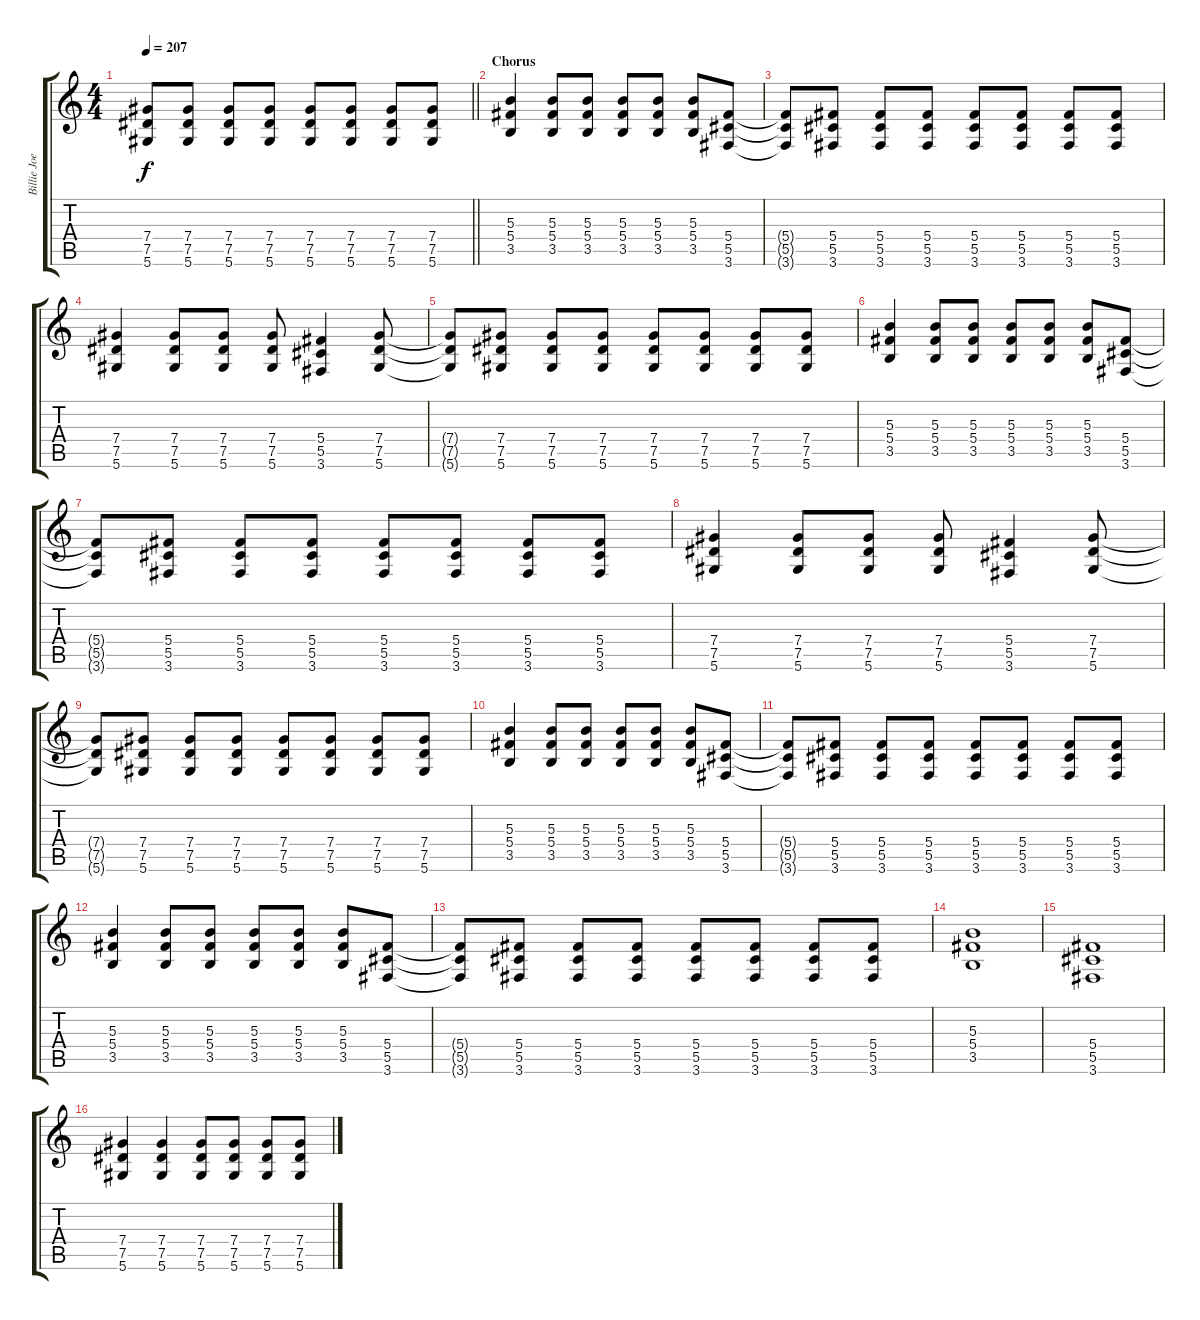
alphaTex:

\track ("Billie Joe Armstrong - Guitar" "Billie Joe") {instrument distortionguitar}
\staff {score tabs}
\tuning (Eb4 Bb3 Gb3 Db3 Ab2 Eb2) {hide}
\ts (4 4)
\tempo 207
\clef g2
\barLineRight lightlight
\ks c
(7.4{t} 7.5{t} 5.6{t}).8{dy f} (7.4 7.5 5.6).8 (7.4 7.5 5.6).8 (7.4 7.5 5.6).8 (7.4 7.5 5.6).8 (7.4 7.5 5.6).8 (7.4 7.5 5.6).8 (7.4 7.5 5.6).8 |
\section ("" "Chorus")
(5.3 5.4 3.5).4 (5.3 5.4 3.5).8 (5.3 5.4 3.5).8 (5.3 5.4 3.5).8 (5.3 5.4 3.5).8 (5.3 5.4 3.5).8 (5.4 5.5 3.6).8 |
(5.4{t} 5.5{t} 3.6{t}).8 (5.4 5.5 3.6).8 (5.4 5.5 3.6).8 (5.4 5.5 3.6).8 (5.4 5.5 3.6).8 (5.4 5.5 3.6).8 (5.4 5.5 3.6).8 (5.4 5.5 3.6).8 |
(7.4 7.5 5.6).4 (7.4 7.5 5.6).8 (7.4 7.5 5.6).8 (7.4 7.5 5.6).8 (5.4 5.5 3.6).4 (7.4 7.5 5.6).8 |
(7.4{t} 7.5{t} 5.6{t}).8 (7.4 7.5 5.6).8 (7.4 7.5 5.6).8 (7.4 7.5 5.6).8 (7.4 7.5 5.6).8 (7.4 7.5 5.6).8 (7.4 7.5 5.6).8 (7.4 7.5 5.6).8 |
(5.3 5.4 3.5).4 (5.3 5.4 3.5).8 (5.3 5.4 3.5).8 (5.3 5.4 3.5).8 (5.3 5.4 3.5).8 (5.3 5.4 3.5).8 (5.4 5.5 3.6).8 |
(5.4{t} 5.5{t} 3.6{t}).8 (5.4 5.5 3.6).8 (5.4 5.5 3.6).8 (5.4 5.5 3.6).8 (5.4 5.5 3.6).8 (5.4 5.5 3.6).8 (5.4 5.5 3.6).8 (5.4 5.5 3.6).8 |
(7.4 7.5 5.6).4 (7.4 7.5 5.6).8 (7.4 7.5 5.6).8 (7.4 7.5 5.6).8 (5.4 5.5 3.6).4 (7.4 7.5 5.6).8 |
(7.4{t} 7.5{t} 5.6{t}).8 (7.4 7.5 5.6).8 (7.4 7.5 5.6).8 (7.4 7.5 5.6).8 (7.4 7.5 5.6).8 (7.4 7.5 5.6).8 (7.4 7.5 5.6).8 (7.4 7.5 5.6).8 |
(5.3 5.4 3.5).4 (5.3 5.4 3.5).8 (5.3 5.4 3.5).8 (5.3 5.4 3.5).8 (5.3 5.4 3.5).8 (5.3 5.4 3.5).8 (5.4 5.5 3.6).8 |
(5.4{t} 5.5{t} 3.6{t}).8 (5.4 5.5 3.6).8 (5.4 5.5 3.6).8 (5.4 5.5 3.6).8 (5.4 5.5 3.6).8 (5.4 5.5 3.6).8 (5.4 5.5 3.6).8 (5.4 5.5 3.6).8 |
(5.3 5.4 3.5).4 (5.3 5.4 3.5).8 (5.3 5.4 3.5).8 (5.3 5.4 3.5).8 (5.3 5.4 3.5).8 (5.3 5.4 3.5).8 (5.4 5.5 3.6).8 |
(5.4{t} 5.5{t} 3.6{t}).8 (5.4 5.5 3.6).8 (5.4 5.5 3.6).8 (5.4 5.5 3.6).8 (5.4 5.5 3.6).8 (5.4 5.5 3.6).8 (5.4 5.5 3.6).8 (5.4 5.5 3.6).8 |
(5.3 5.4 3.5).1 |
(5.4 5.5 3.6).1 |
(7.4 7.5 5.6).4 (7.4 7.5 5.6).4 (7.4 7.5 5.6).8 (7.4 7.5 5.6).8 (7.4 7.5 5.6).8 (7.4 7.5 5.6).8
